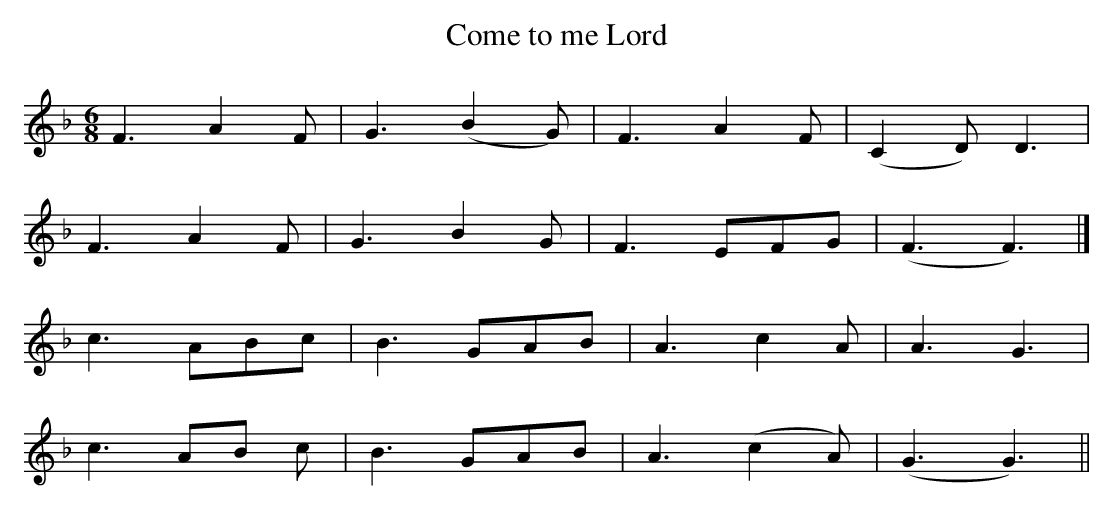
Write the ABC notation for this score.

X:1
T:Come to me Lord
M:6/8
L:1/8
K:F
F3 A2 F | G3 (B2G) | F3 A2 F | (C2 D) D3 |
F3 A2 F | G3 B2G | F3 EFG | (F3F3) |]
c3 ABc | B3 GAB | A3 c2 A | A3 G3 |
c3 AB c | B3 GAB | A3 (c2A) | (G3 G3) ||
